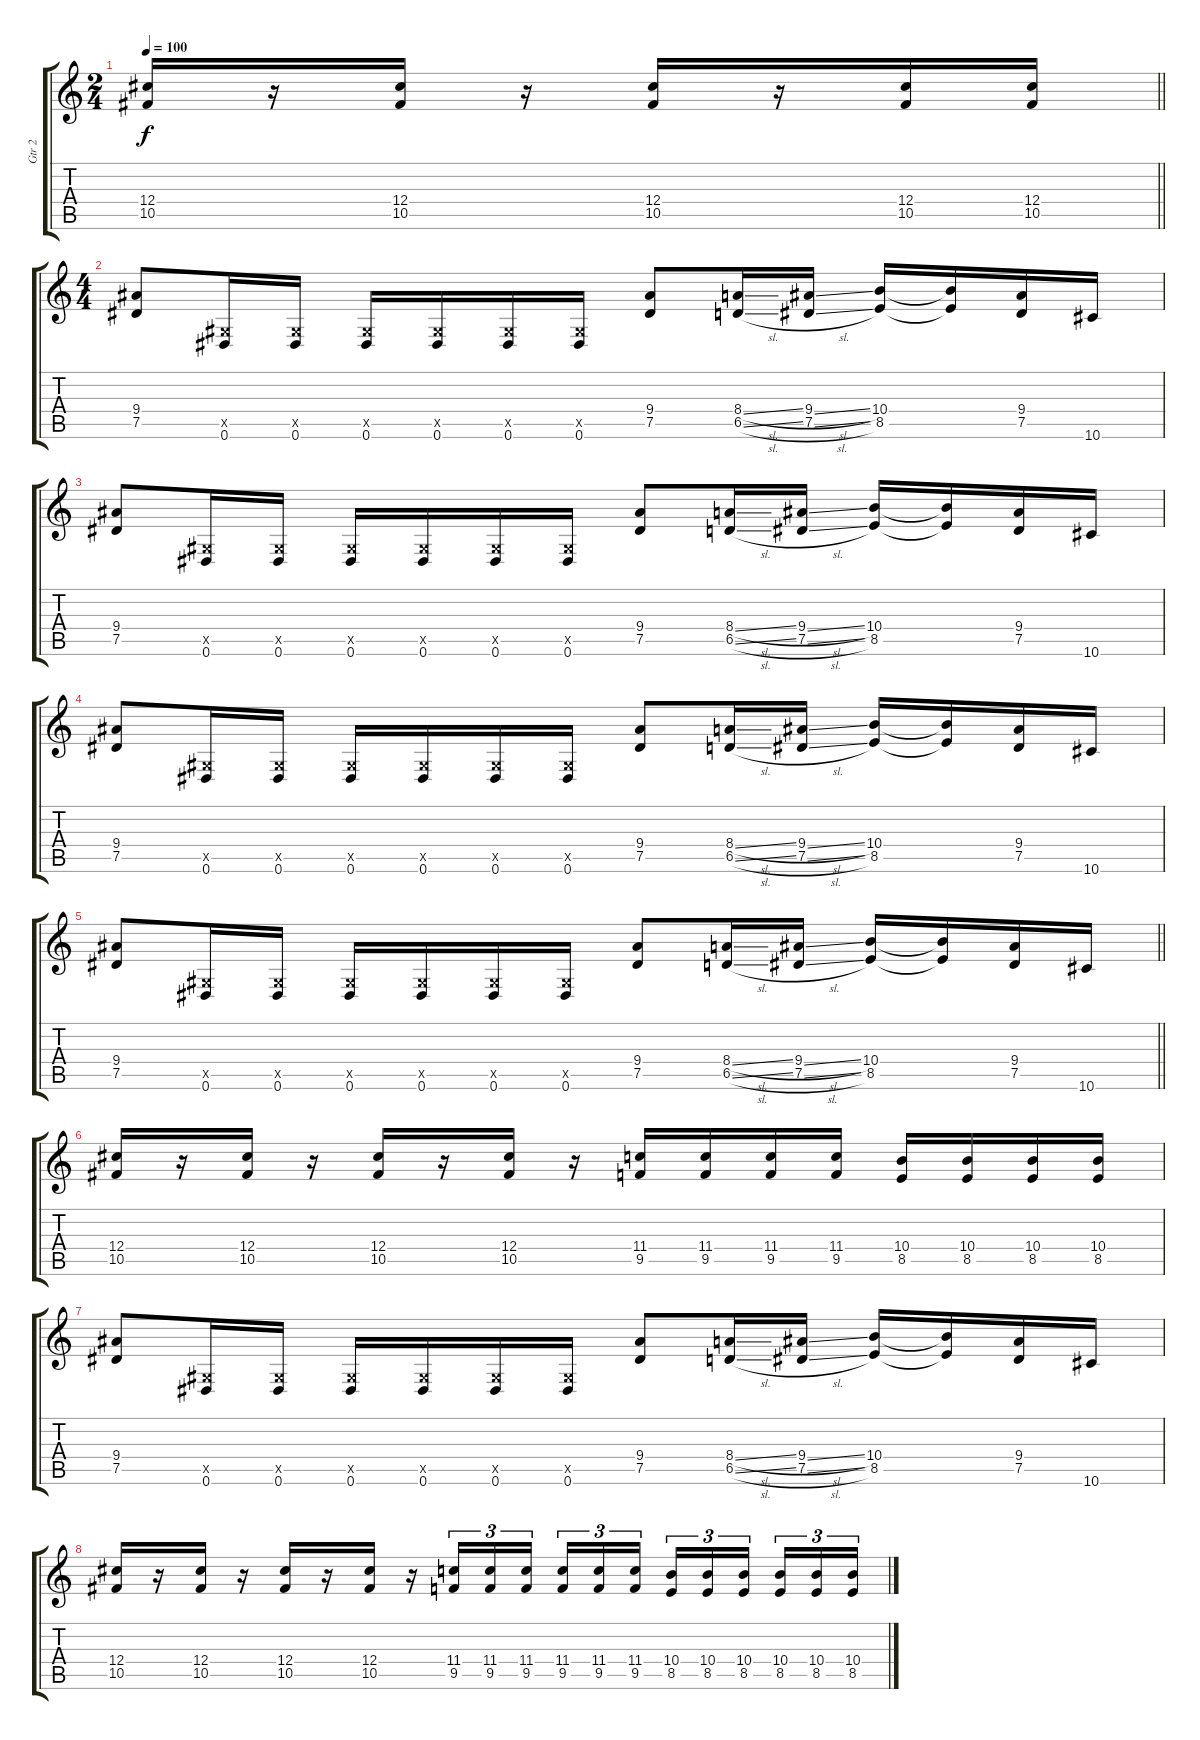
\track ("Gtr 2     (Hernan)" "Gtr 2     ") {instrument overdrivenguitar}
\staff {score tabs}
\tuning (Eb4 Bb3 Gb3 Db3 Ab2 Eb2) {hide}
\ts (2 4)
\tempo 100
\clef g2
\barLineRight lightlight
\ks c
(12.4 10.5).16{dy f} r.16 (12.4 10.5).16 r.16 (12.4 10.5).16 r.16 (12.4 10.5).16 (12.4 10.5).16 |
\ts (4 4)
(9.4 7.5).8 (0.5{x} 0.6).16 (0.5{x} 0.6).16 (0.5{x} 0.6).16 (0.5{x} 0.6).16 (0.5{x} 0.6).16 (0.5{x} 0.6).16 (9.4 7.5).8 (8.4{sl} 6.5{sl}).16 (9.4{sl} 7.5{sl}).16 (10.4 8.5).16 (10.4{t} 8.5{t}).16 (9.4 7.5).16 10.6.16 |
(9.4 7.5).8 (0.5{x} 0.6).16 (0.5{x} 0.6).16 (0.5{x} 0.6).16 (0.5{x} 0.6).16 (0.5{x} 0.6).16 (0.5{x} 0.6).16 (9.4 7.5).8 (8.4{sl} 6.5{sl}).16 (9.4{sl} 7.5{sl}).16 (10.4 8.5).16 (10.4{t} 8.5{t}).16 (9.4 7.5).16 10.6.16 |
(9.4 7.5).8 (0.5{x} 0.6).16 (0.5{x} 0.6).16 (0.5{x} 0.6).16 (0.5{x} 0.6).16 (0.5{x} 0.6).16 (0.5{x} 0.6).16 (9.4 7.5).8 (8.4{sl} 6.5{sl}).16 (9.4{sl} 7.5{sl}).16 (10.4 8.5).16 (10.4{t} 8.5{t}).16 (9.4 7.5).16 10.6.16 |
\barLineRight lightlight
(9.4 7.5).8 (0.5{x} 0.6).16 (0.5{x} 0.6).16 (0.5{x} 0.6).16 (0.5{x} 0.6).16 (0.5{x} 0.6).16 (0.5{x} 0.6).16 (9.4 7.5).8 (8.4{sl} 6.5{sl}).16 (9.4{sl} 7.5{sl}).16 (10.4 8.5).16 (10.4{t} 8.5{t}).16 (9.4 7.5).16 10.6.16 |
(12.4 10.5).16 r.16 (12.4 10.5).16 r.16 (12.4 10.5).16 r.16 (12.4 10.5).16 r.16 (11.4 9.5).16 (11.4 9.5).16 (11.4 9.5).16 (11.4 9.5).16 (10.4 8.5).16 (10.4 8.5).16 (10.4 8.5).16 (10.4 8.5).16 |
(9.4 7.5).8 (0.5{x} 0.6).16 (0.5{x} 0.6).16 (0.5{x} 0.6).16 (0.5{x} 0.6).16 (0.5{x} 0.6).16 (0.5{x} 0.6).16 (9.4 7.5).8 (8.4{sl} 6.5{sl}).16 (9.4{sl} 7.5{sl}).16 (10.4 8.5).16 (10.4{t} 8.5{t}).16 (9.4 7.5).16 10.6.16 |
(12.4 10.5).16 r.16 (12.4 10.5).16 r.16 (12.4 10.5).16 r.16 (12.4 10.5).16 r.16 (11.4 9.5).16{tu (3 2)} (11.4 9.5).16{tu (3 2)} (11.4 9.5).16{tu (3 2)} (11.4 9.5).16{tu (3 2)} (11.4 9.5).16{tu (3 2)} (11.4 9.5).16{tu (3 2)} (10.4 8.5).16{tu (3 2)} (10.4 8.5).16{tu (3 2)} (10.4 8.5).16{tu (3 2)} (10.4 8.5).16{tu (3 2)} (10.4 8.5).16{tu (3 2)} (10.4 8.5).16{tu (3 2)}
